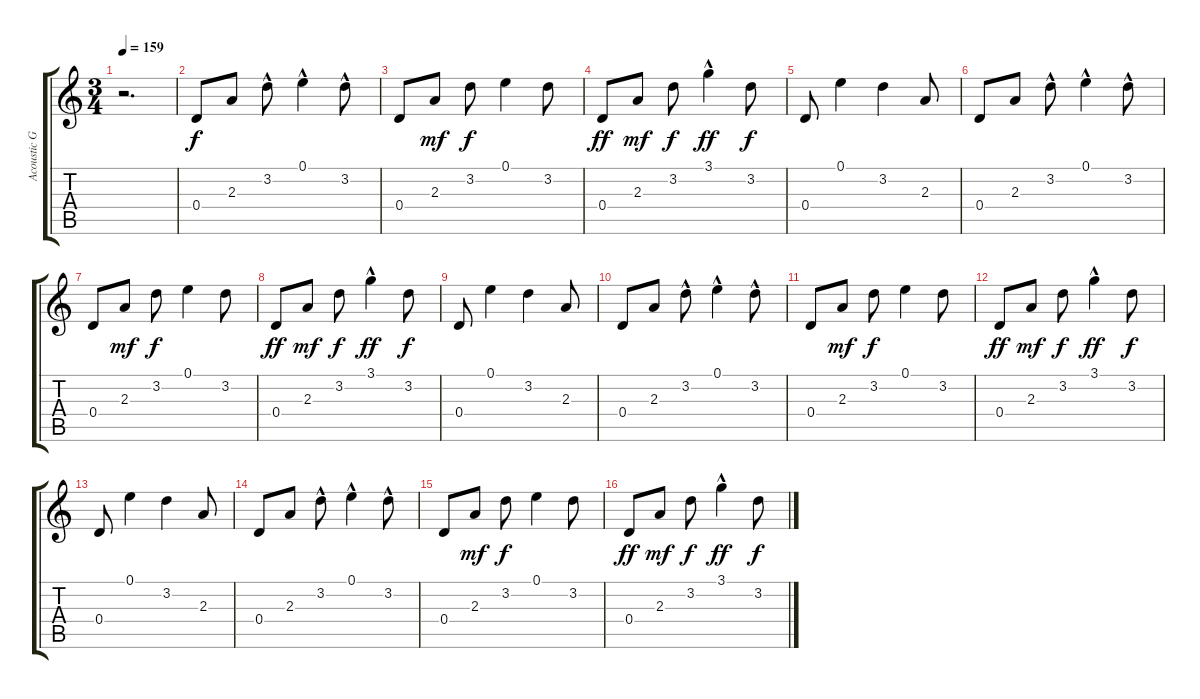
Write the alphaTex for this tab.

\track ("Acoustic Guitar" "Acoustic G") {instrument acousticguitarsteel}
\staff {score tabs}
\tuning (E4 B3 G3 D3 A2 E2) {hide}
\ts (3 4)
\tempo 159
\clef g2
\ks c
r.2{d dy f instrument acousticguitarsteel} |
0.4.8 2.3.8 3.2{hac}.8 0.1{hac}.4 3.2{hac}.8 |
0.4.8 2.3.8{dy mf} 3.2.8{dy f} 0.1.4 3.2.8 |
0.4.8{dy ff} 2.3.8{dy mf} 3.2.8{dy f} 3.1{hac}.4{dy ff} 3.2.8{dy f} |
0.4.8 0.1.4 3.2.4 2.3.8 |
0.4.8 2.3.8 3.2{hac}.8 0.1{hac}.4 3.2{hac}.8 |
0.4.8 2.3.8{dy mf} 3.2.8{dy f} 0.1.4 3.2.8 |
0.4.8{dy ff} 2.3.8{dy mf} 3.2.8{dy f} 3.1{hac}.4{dy ff} 3.2.8{dy f} |
0.4.8 0.1.4 3.2.4 2.3.8 |
0.4.8 2.3.8 3.2{hac}.8 0.1{hac}.4 3.2{hac}.8 |
0.4.8 2.3.8{dy mf} 3.2.8{dy f} 0.1.4 3.2.8 |
0.4.8{dy ff} 2.3.8{dy mf} 3.2.8{dy f} 3.1{hac}.4{dy ff} 3.2.8{dy f} |
0.4.8 0.1.4 3.2.4 2.3.8 |
0.4.8 2.3.8 3.2{hac}.8 0.1{hac}.4 3.2{hac}.8 |
0.4.8 2.3.8{dy mf} 3.2.8{dy f} 0.1.4 3.2.8 |
0.4.8{dy ff} 2.3.8{dy mf} 3.2.8{dy f} 3.1{hac}.4{dy ff} 3.2.8{dy f}
